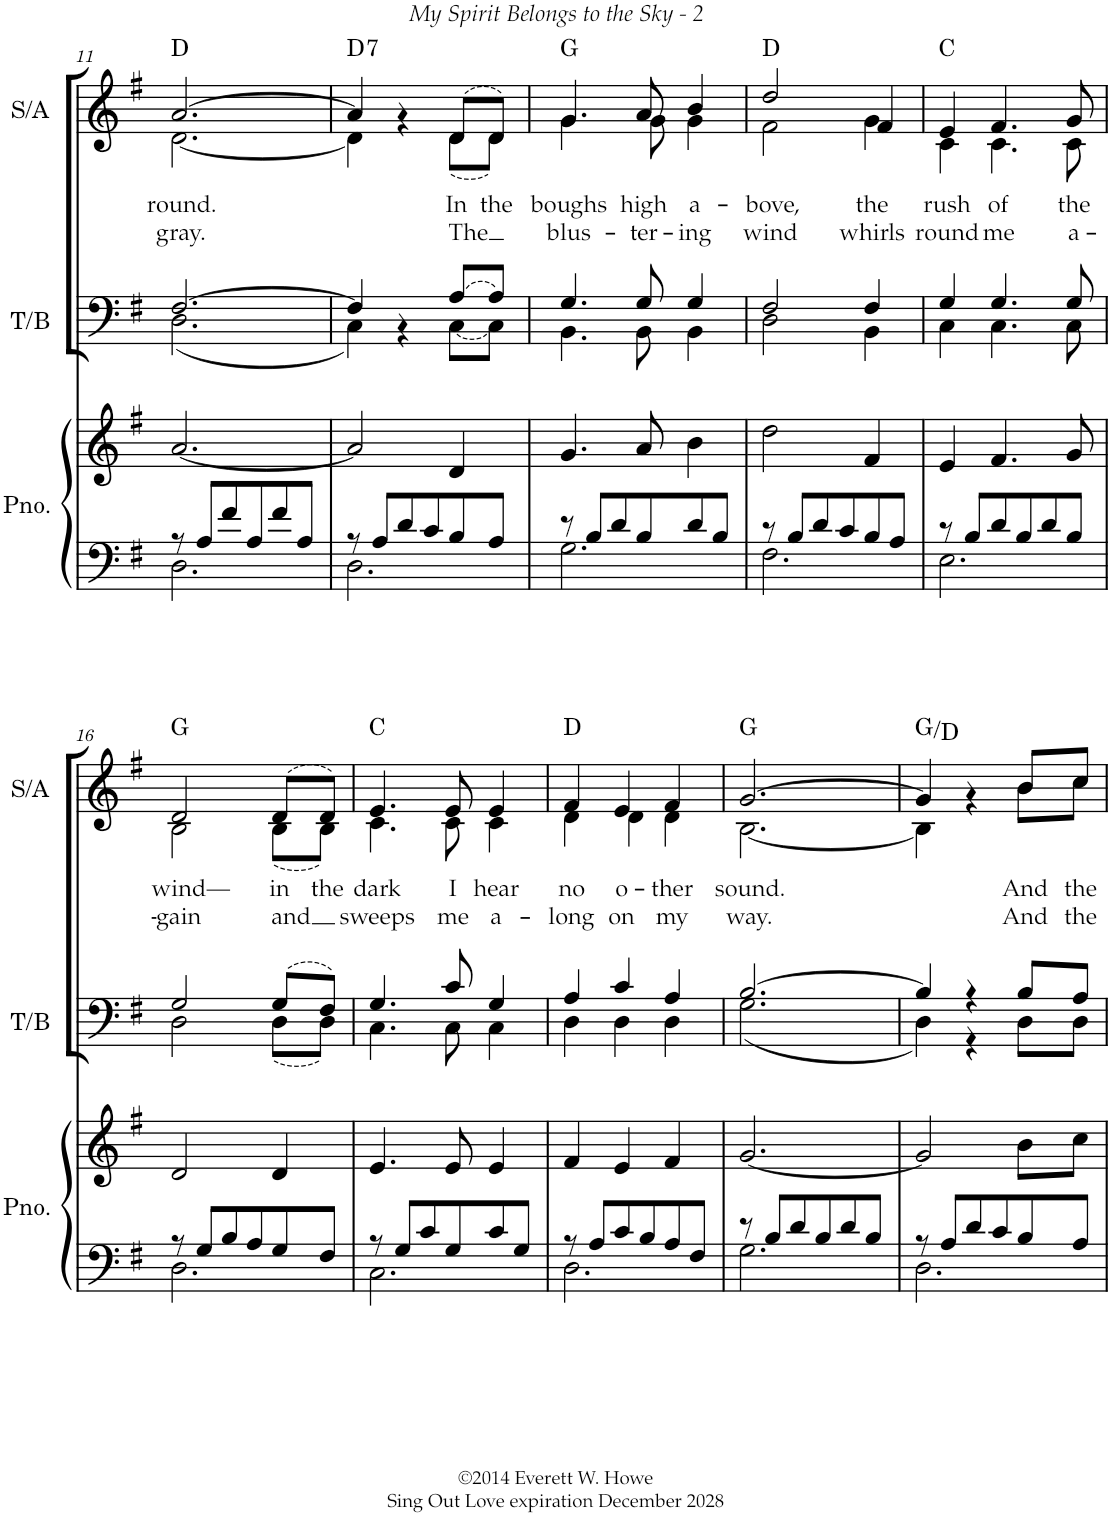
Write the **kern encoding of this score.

**kern	**kern	**kern	**kern	**text	**text	**harte
*part3	*part3	*part2	*part1	*part1	*part1	*part1
*staff4	*staff3	*staff2	*staff1	*staff1	*staff1	*
*I"Piano	*	*I"T/B	*I"S/A	*	*	*
*I'Pno.	*	*I'T/B	*I'S/A	*	*	*
!!LO:PB:g=z
*clefF4	*clefG2	*clefF4	*clefG2	*	*	*
*k[f#]	*k[f#]	*k[f#]	*k[f#]	*	*	*
*M3/4	*M3/4	*M3/4	*M3/4	*	*	*
=11	=11	=11	=11	=11	=11	=11
*^	*	*^	*	*	*	*
!	!	!	!	!	!	!LO:LY:b	!LO:LY:b	!
*	*	*	*	*	*^	*	*	*
8r	2.D\	[2.a/	([2.F#/	(2.D\	[2.a/	[2.d\	round.	gray.	D:maj
8A/L	.	.	.	.	.	.	.	.	.
8f#/	.	.	.	.	.	.	.	.	.
8A/	.	.	.	.	.	.	.	.	.
8f#/	.	.	.	.	.	.	.	.	.
8A/J	.	.	.	.	.	.	.	.	.
=12	=12	=12	=12	=12	=12	=12	=12	=12	=12
!	!	!	!	!	!	!	!	!	!LO:H:kt=7
8r	2.D\	2a/]	4F#/])	4C\)	4a/]	4d\]	.	.	D:7
8A/L	.	.	.	.	.	.	.	.	.
8d/	.	.	4ryy	4r	4ryy	4r	.	.	.
8c/	.	.	.	.	.	.	.	.	.
!	!	!	!LO:T:dash	!LO:T:dash	!	!	!LO:LY:b	!LO:LY:b	!
8B/	.	4d/	[8A/L	[8C\L	(8d/L	(8d\L	In	The	.
!	!	!	!	!	!	!	!LO:LY:b	!	!
8A/J	.	.	8A/J]	8C\J]	8d/J)	8d\J)	the	.	.
=13	=13	=13	=13	=13	=13	=13	=13	=13	=13
!	!	!	!	!	!	!	!LO:LY:b	!LO:LY:b	!
8r	2.G\	4.g/	4.G/	4.BB\	4.g/	4.g\	boughs	blus-	G:maj
8B/L	.	.	.	.	.	.	.	.	.
8d/	.	.	.	.	.	.	.	.	.
!	!	!	!	!	!	!	!LO:LY:b	!LO:LY:b	!
8B/	.	8a/	8G/	8BB\	8a/	8g\	high	-ter-	.
!	!	!	!	!	!	!	!LO:LY:b	!LO:LY:b	!
8d/	.	4b\	4G/	4BB\	4b/	4g\	a-	-ing	.
8B/J	.	.	.	.	.	.	.	.	.
=14	=14	=14	=14	=14	=14	=14	=14	=14	=14
!	!	!	!	!	!	!	!LO:LY:b	!LO:LY:b	!
8r	2.F#\	2dd\	2F#/	2D\	2dd/	2f#\	-bove,	wind	D:maj
8B/L	.	.	.	.	.	.	.	.	.
8d/	.	.	.	.	.	.	.	.	.
8c/	.	.	.	.	.	.	.	.	.
!	!	!	!	!	!	!	!LO:LY:b	!LO:LY:b	!
8B/	.	4f#/	4F#/	4BB\	4f#/	4g\	the	whirls	.
8A/J	.	.	.	.	.	.	.	.	.
=15	=15	=15	=15	=15	=15	=15	=15	=15	=15
!	!	!	!	!	!	!	!LO:LY:b	!LO:LY:b	!
8r	2.E\	4e/	4G/	4C\	4e/	4c\	rush	round	C:maj
8B/L	.	.	.	.	.	.	.	.	.
!	!	!	!	!	!	!	!LO:LY:b	!LO:LY:b	!
8d/	.	4.f#/	4.G/	4.C\	4.f#/	4.c\	of	me	.
8B/	.	.	.	.	.	.	.	.	.
8d/	.	.	.	.	.	.	.	.	.
!	!	!	!	!	!	!	!LO:LY:b	!LO:LY:b	!
8B/J	.	8g/	8G/	8C\	8g/	8c\	the	a-	.
!!LO:LB:g=z	!!
=16	=16	=16	=16	=16	=16	=16	=16	=16	=16
!	!	!	!	!	!	!	!LO:LY:b	!LO:LY:b	!
8r	2.D\	2d/	2G/	2D\	2d/	2B\	wind—	-gain	G:maj
8G/L	.	.	.	.	.	.	.	.	.
8B/	.	.	.	.	.	.	.	.	.
8A/	.	.	.	.	.	.	.	.	.
!	!	!	!	!	!	!	!LO:LY:b	!LO:LY:b	!
8G/	.	4d/	(8G/L	(8D\L	(8d/L	(8B\L	in	and	.
!	!	!	!	!	!	!	!LO:LY:b	!	!
8F#/J	.	.	8F#/J)	8D\J)	8d/J)	8B\J)	the	.	.
=17	=17	=17	=17	=17	=17	=17	=17	=17	=17
!	!	!	!	!	!	!	!LO:LY:b	!LO:LY:b	!
8r	2.C\	4.e/	4.G/	4.C\	4.e/	4.c\	dark	sweeps	C:maj
8G/L	.	.	.	.	.	.	.	.	.
8c/	.	.	.	.	.	.	.	.	.
!	!	!	!	!	!	!	!LO:LY:b	!LO:LY:b	!
8G/	.	8e/	8c/	8C\	8e/	8c\	I	me	.
!	!	!	!	!	!	!	!LO:LY:b	!LO:LY:b	!
8c/	.	4e/	4G/	4C\	4e/	4c\	hear	a-	.
8G/J	.	.	.	.	.	.	.	.	.
=18	=18	=18	=18	=18	=18	=18	=18	=18	=18
!	!	!	!	!	!	!	!LO:LY:b	!LO:LY:b	!
8r	2.D\	4f#/	4A/	4D\	4f#/	4d\	no	-long	D:maj
8A/L	.	.	.	.	.	.	.	.	.
!	!	!	!	!	!	!	!LO:LY:b	!LO:LY:b	!
8c/	.	4e/	4c/	4D\	4e/	4d\	o-	on	.
8B/	.	.	.	.	.	.	.	.	.
!	!	!	!	!	!	!	!LO:LY:b	!LO:LY:b	!
8A/	.	4f#/	4A/	4D\	4f#/	4d\	-ther	my	.
8F#/J	.	.	.	.	.	.	.	.	.
=19	=19	=19	=19	=19	=19	=19	=19	=19	=19
!	!	!	!	!	!	!	!LO:LY:b	!LO:LY:b	!
8r	2.G\	[2.g/	([2.B/	(2.G\	[2.g/	[2.B\	sound.	way.	G:maj
8B/L	.	.	.	.	.	.	.	.	.
8d/	.	.	.	.	.	.	.	.	.
8B/	.	.	.	.	.	.	.	.	.
8d/	.	.	.	.	.	.	.	.	.
8B/J	.	.	.	.	.	.	.	.	.
=20	=20	=20	=20	=20	=20	=20	=20	=20	=20
8r	2.D\	2g/]	4B/])	4D\)	4g/]	4B\]	.	.	G:maj/5
8A/L	.	.	.	.	.	.	.	.	.
8d/	.	.	4r	4r	4ryy	4r	.	.	.
8c/	.	.	.	.	.	.	.	.	.
!	!	!	!	!	!	!	!LO:LY:b	!LO:LY:b	!
8B/	.	8b\L	8B/L	8D\L	8b/L	8b\L	And	And	.
!	!	!	!	!	!	!	!LO:LY:b	!LO:LY:b	!
8A/J	.	8cc\J	8A/J	8D\J	8cc/J	8cc\J	the	the	.
*	*	*	*v	*v	*	*	*	*	*
*v	*v	*	*	*v	*v	*	*	*
=	=	=	=	=	=	=
*-	*-	*-	*-	*-	*-	*-
